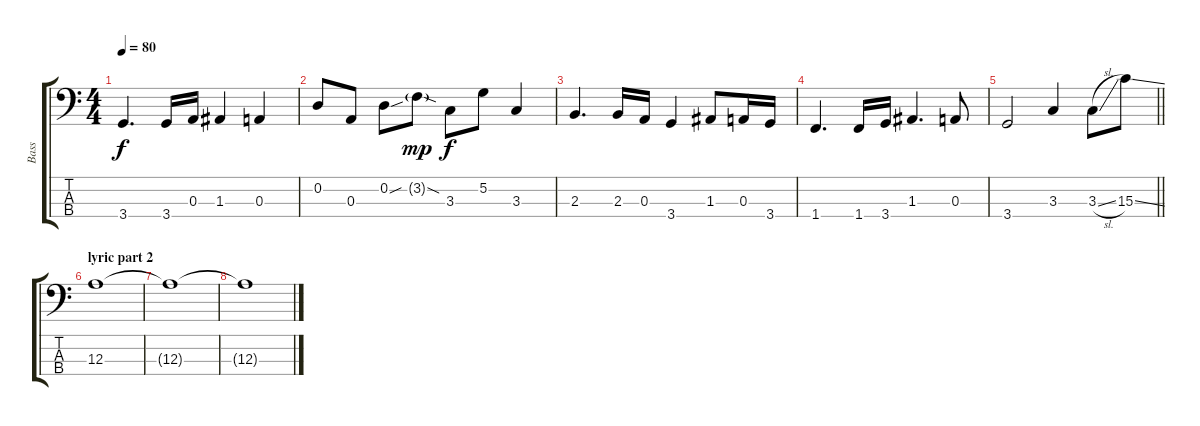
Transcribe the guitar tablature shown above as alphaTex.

\track ("Bass" "Bass") {instrument electricbasspick}
\staff {score tabs}
\tuning (G2 D2 A1 E1) {hide}
\ts (4 4)
\tempo 80
\clef f4
\ks c
3.4.4{d dy f} 3.4.16 0.3.16 1.3.4 0.3.4 |
0.2.8 0.3.8 0.2{sou}.8 3.2{sod g}.8{dy mp} 3.3.8{dy f} 5.2.8 3.3.4 |
2.3.4{d} 2.3.16 0.3.16 3.4.4 1.3.8 0.3.16 3.4.16 |
1.4.4{d} 1.4.16 3.4.16 1.3.4{d} 0.3.8 |
\barLineRight lightlight
3.4.2 3.3.4 3.3{sl}.8 15.3{ss}.8 |
\section ("" "lyric part 2")
12.3.1 |
12.3{t}.1 |
12.3{t}.1
